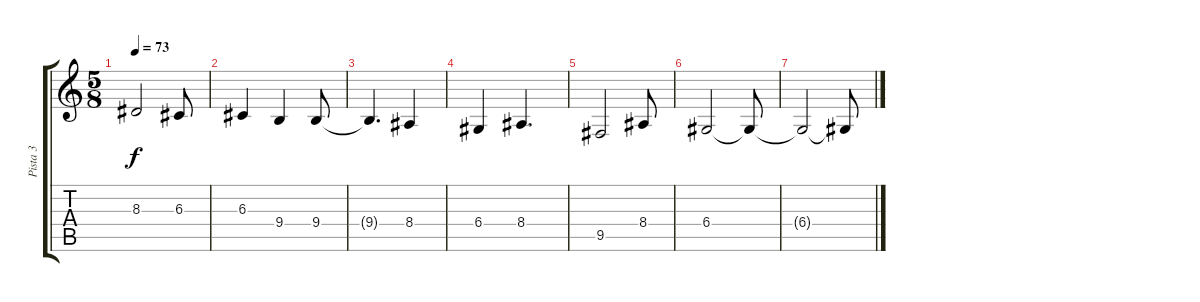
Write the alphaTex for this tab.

\track ("Pista 3" "Pista 3") {instrument cello}
\staff {score tabs}
\tuning (E4 B3 G3 D3 A2 E2) {hide}
\ts (5 8)
\tempo 73
\clef g2
\ks c
8.3.2{dy f volume 16} 6.3.8 |
6.3.4 9.4.4 9.4.8 |
9.4{t}.4{d} 8.4.4 |
6.4.4 8.4.4{d} |
9.5.2 8.4.8 |
6.4.2 6.4{t}.8 |
6.4{t}.2 6.4{t}.8
